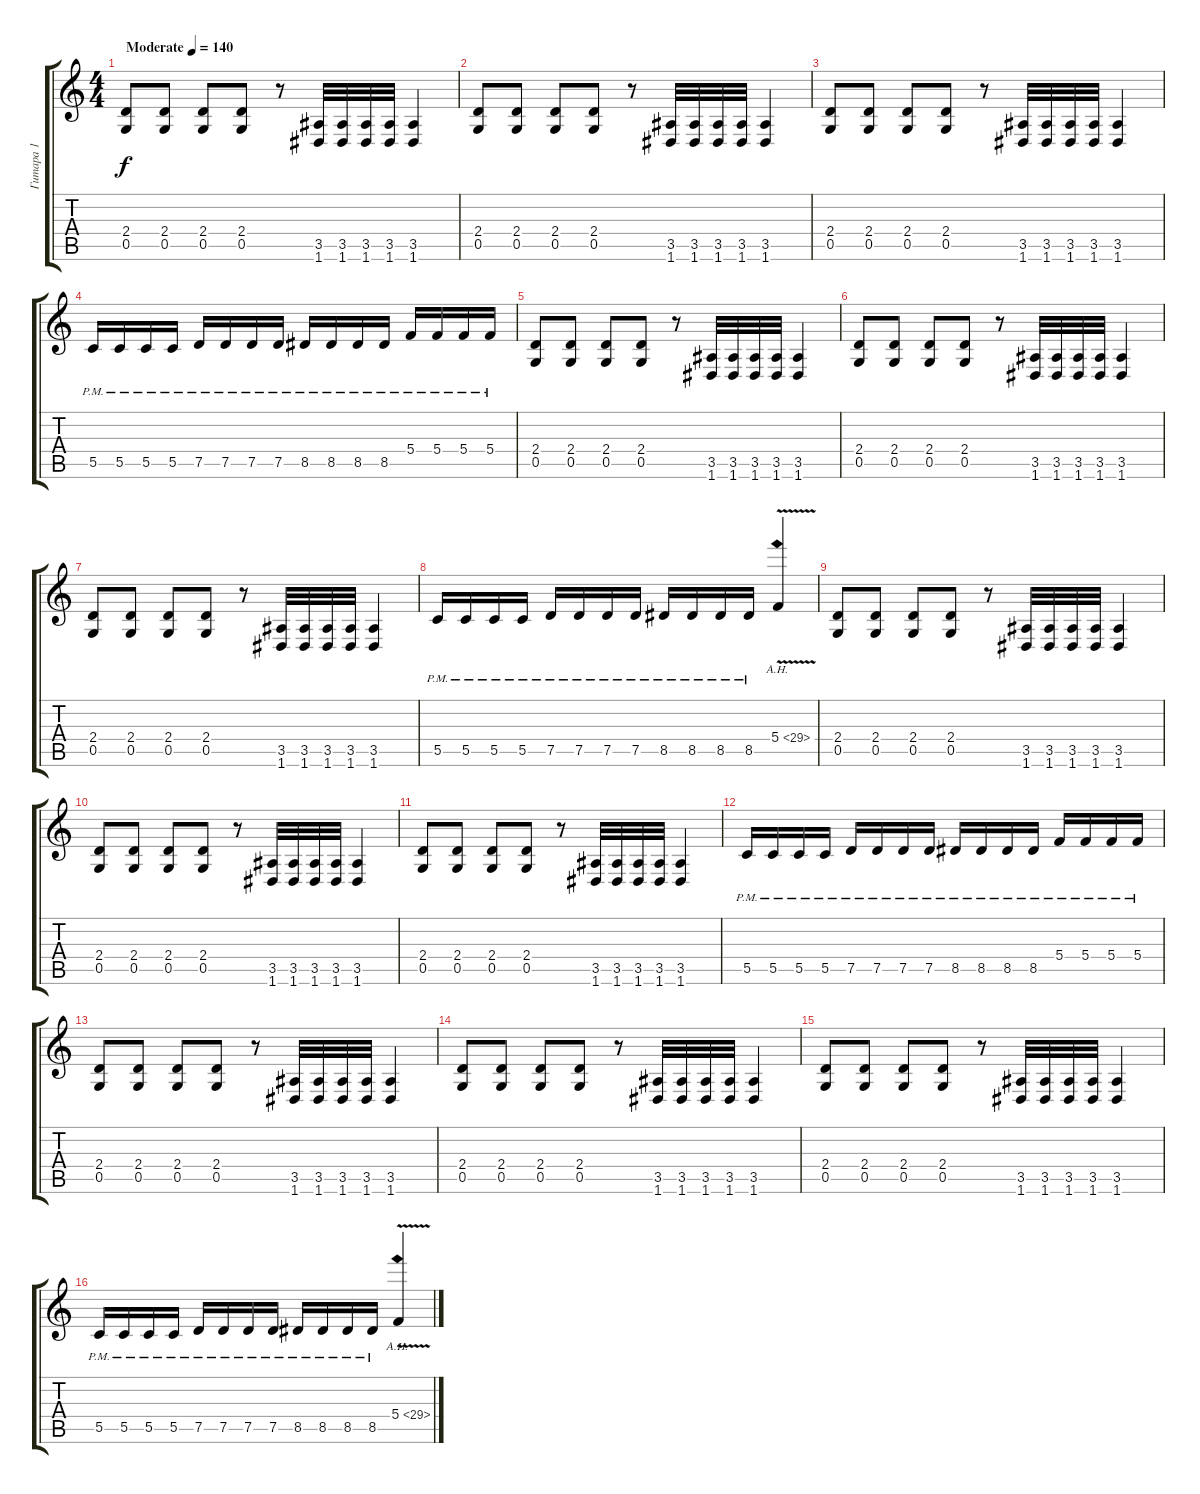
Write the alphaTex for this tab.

\track ("Гитара 1" "Гитара 1") {instrument overdrivenguitar}
\staff {score tabs}
\tuning (D4 A3 F3 C3 G2 D2) {hide}
\ts (4 4)
\tempo (140 "Moderate")
\clef g2
\ks c
(2.4 0.5).8{dy f instrument overdrivenguitar} (2.4 0.5).8 (2.4 0.5).8 (2.4 0.5).8 r.8 (3.5 1.6).32 (3.5 1.6).32 (3.5 1.6).32 (3.5 1.6).32 (3.5 1.6).4 |
(2.4 0.5).8 (2.4 0.5).8 (2.4 0.5).8 (2.4 0.5).8 r.8 (3.5 1.6).32 (3.5 1.6).32 (3.5 1.6).32 (3.5 1.6).32 (3.5 1.6).4 |
(2.4 0.5).8 (2.4 0.5).8 (2.4 0.5).8 (2.4 0.5).8 r.8 (3.5 1.6).32 (3.5 1.6).32 (3.5 1.6).32 (3.5 1.6).32 (3.5 1.6).4 |
5.5{pm}.16 5.5{pm}.16 5.5{pm}.16 5.5{pm}.16 7.5{pm}.16 7.5{pm}.16 7.5{pm}.16 7.5{pm}.16 8.5{pm}.16 8.5{pm}.16 8.5{pm}.16 8.5{pm}.16 5.4{pm}.16 5.4{pm}.16 5.4{pm}.16 5.4{pm}.16 |
(2.4 0.5).8 (2.4 0.5).8 (2.4 0.5).8 (2.4 0.5).8 r.8 (3.5 1.6).32 (3.5 1.6).32 (3.5 1.6).32 (3.5 1.6).32 (3.5 1.6).4 |
(2.4 0.5).8 (2.4 0.5).8 (2.4 0.5).8 (2.4 0.5).8 r.8 (3.5 1.6).32 (3.5 1.6).32 (3.5 1.6).32 (3.5 1.6).32 (3.5 1.6).4 |
(2.4 0.5).8 (2.4 0.5).8 (2.4 0.5).8 (2.4 0.5).8 r.8 (3.5 1.6).32 (3.5 1.6).32 (3.5 1.6).32 (3.5 1.6).32 (3.5 1.6).4 |
5.5{pm}.16 5.5{pm}.16 5.5{pm}.16 5.5{pm}.16 7.5{pm}.16 7.5{pm}.16 7.5{pm}.16 7.5{pm}.16 8.5{pm}.16 8.5{pm}.16 8.5{pm}.16 8.5{pm}.16 5.4{ah 24 v}.4 |
(2.4 0.5).8 (2.4 0.5).8 (2.4 0.5).8 (2.4 0.5).8 r.8 (3.5 1.6).32 (3.5 1.6).32 (3.5 1.6).32 (3.5 1.6).32 (3.5 1.6).4 |
(2.4 0.5).8 (2.4 0.5).8 (2.4 0.5).8 (2.4 0.5).8 r.8 (3.5 1.6).32 (3.5 1.6).32 (3.5 1.6).32 (3.5 1.6).32 (3.5 1.6).4 |
(2.4 0.5).8 (2.4 0.5).8 (2.4 0.5).8 (2.4 0.5).8 r.8 (3.5 1.6).32 (3.5 1.6).32 (3.5 1.6).32 (3.5 1.6).32 (3.5 1.6).4 |
5.5{pm}.16 5.5{pm}.16 5.5{pm}.16 5.5{pm}.16 7.5{pm}.16 7.5{pm}.16 7.5{pm}.16 7.5{pm}.16 8.5{pm}.16 8.5{pm}.16 8.5{pm}.16 8.5{pm}.16 5.4{pm}.16 5.4{pm}.16 5.4{pm}.16 5.4{pm}.16 |
(2.4 0.5).8 (2.4 0.5).8 (2.4 0.5).8 (2.4 0.5).8 r.8 (3.5 1.6).32 (3.5 1.6).32 (3.5 1.6).32 (3.5 1.6).32 (3.5 1.6).4 |
(2.4 0.5).8 (2.4 0.5).8 (2.4 0.5).8 (2.4 0.5).8 r.8 (3.5 1.6).32 (3.5 1.6).32 (3.5 1.6).32 (3.5 1.6).32 (3.5 1.6).4 |
(2.4 0.5).8 (2.4 0.5).8 (2.4 0.5).8 (2.4 0.5).8 r.8 (3.5 1.6).32 (3.5 1.6).32 (3.5 1.6).32 (3.5 1.6).32 (3.5 1.6).4 |
5.5{pm}.16 5.5{pm}.16 5.5{pm}.16 5.5{pm}.16 7.5{pm}.16 7.5{pm}.16 7.5{pm}.16 7.5{pm}.16 8.5{pm}.16 8.5{pm}.16 8.5{pm}.16 8.5{pm}.16 5.4{ah 24 v}.4
